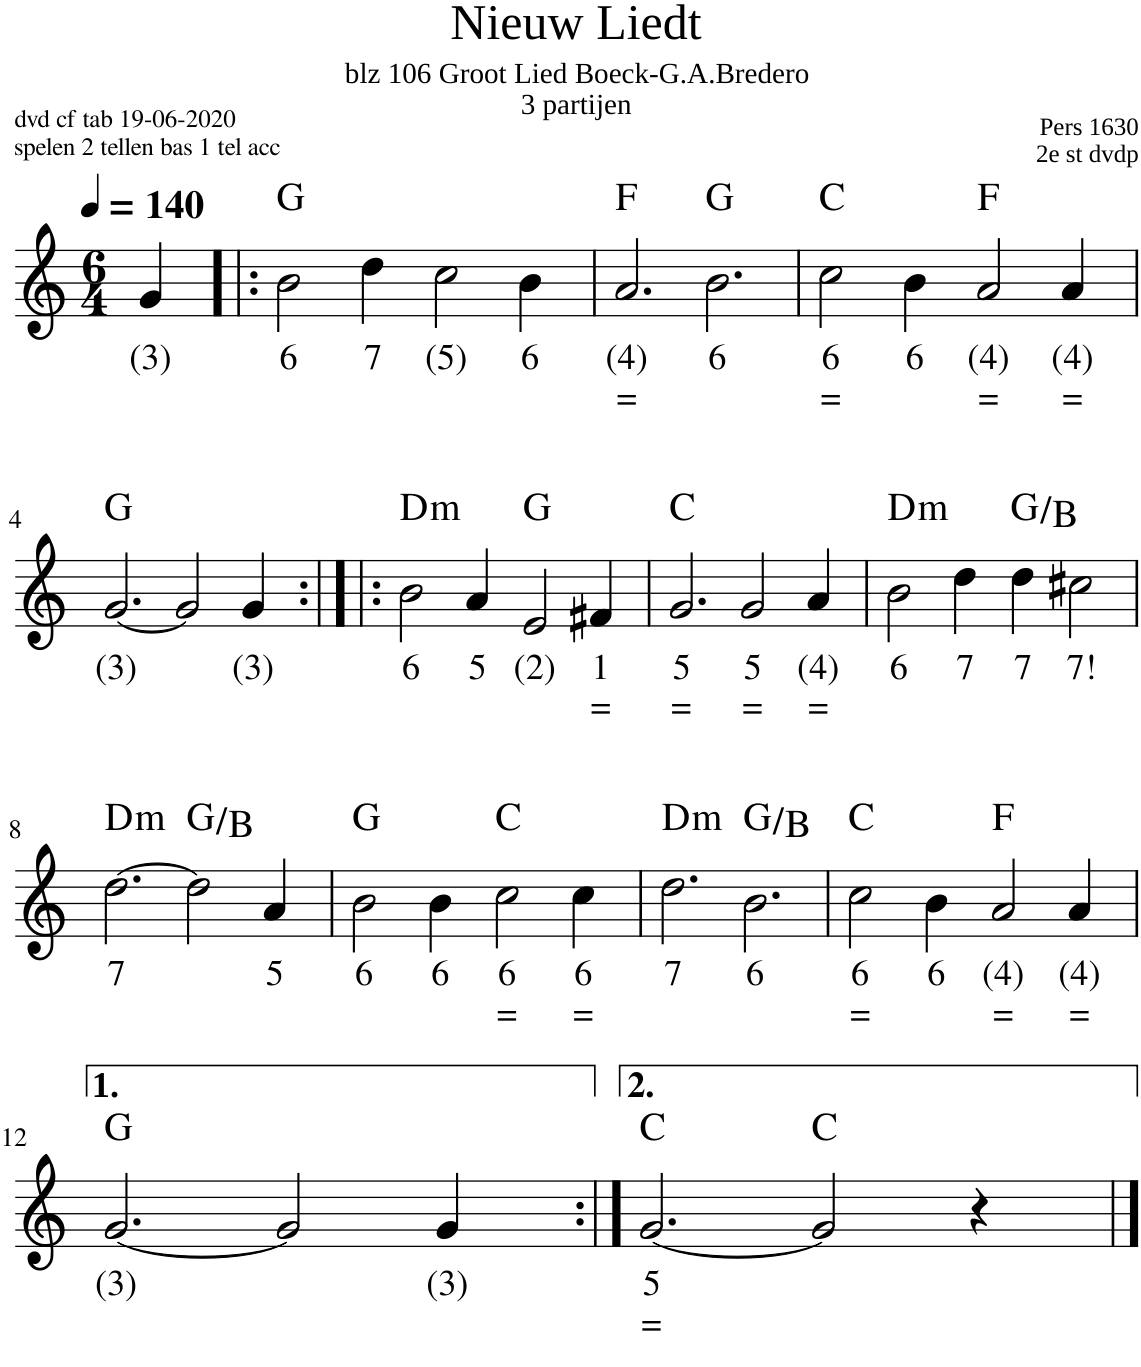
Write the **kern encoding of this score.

**kern	**text	**text	**kern	**kern	**text	**text	**harte
*part3	*part3	*part3	*part2	*part1	*part1	*part1	*part1
*staff3	*staff3	*staff3	*staff2	*staff1	*staff1	*staff1	*
*I"Voice	*	*	*I"Voice	*I"Voice	*	*	*
*stria5	*	*	*stria5	*	*	*	*
*clefG2	*	*	*clefG2	*clefG2	*	*	*
*k[]	*	*	*k[]	*k[]	*	*	*
*M6/4	*	*	*M6/4	*M6/4	*	*	*
*MM140	*	*	*MM140	*MM140	*	*	*
=	=	=	=	=	=	=	=
!	!	!	!	!	!LO:LY:b	!	!
1.r	.	.	1.r	4g/	(3)	.	.
.	.	.	.	1ryy	.	.	.
.	.	.	.	4ryy	.	.	.
=1!|:	=1!|:	=1!|:	=1!|:	=1!|:	=1!|:	=1!|:	=1!|:
!	!	!	!	!	!LO:LY:b	!	!
4d	3	.	2G	2b\	6	.	G:maj
4g	(3)	.	.	.	.	.	.
!	!	!	!	!	!LO:LY:b	!	!
4b	6	.	4B 4d 4g	4dd\	7	.	.
!	!	!	!	!	!LO:LY:b	!	!
4cc	(5)	.	2G	2cc\	(5)	.	.
4b	6	.	.	.	.	.	.
!	!	!	!	!	!LO:LY:b	!	!
4g	(3)	.	4B 4d 4g	4b\	6	.	.
=2	=2	=2	=2	=2	=2	=2	=2
!	!	!	!	!	!LO:LY:b	!LO:LY:b	!
2f	(3)	=	2F	2.a/	(4)	=	F:maj
4cc	6	=	4A 4c 4f	.	.	.	.
!	!	!	!	!	!LO:LY:b	!	!
2.dd	7	.	2G	2.b\	6	.	G:maj
.	.	.	4B 4d 4f	.	.	.	.
=3	=3	=3	=3	=3	=3	=3	=3
!	!	!	!	!	!LO:LY:b	!LO:LY:b	!
4ee	7	=	2c	2cc\	6	=	C:maj
4cc	6	=	.	.	.	.	.
!	!	!	!	!	!LO:LY:b	!	!
4g	5	=	4e 4g 4cc	4b\	6	.	.
!	!	!	!	!	!LO:LY:b	!LO:LY:b	!
4f	(3)	=	2F	2a/	(4)	=	F:maj
4a	(4)	=	.	.	.	.	.
!	!	!	!	!	!LO:LY:b	!LO:LY:b	!
4cc	6	=	4A 4c 4f	4a/	(4)	=	.
!!LO:LB:g=z
=4	=4	=4	=4	=4	=4	=4	=4
!	!	!	!	!	!LO:LY:b	!	!
2dd	7	.	2G	[2.g/	(3)	.	G:maj
4dd	7	.	4B 4d 4g	.	.	.	.
2.b	6	.	2G	2g/]	.	.	.
!	!	!	!	!	!LO:LY:b	!	!
.	.	.	4B 4d 4g	4g/	(3)	.	.
=5:|!|:	=5:|!|:	=5:|!|:	=5:|!|:	=5:|!|:	=5:|!|:	=5:|!|:	=5:|!|:
!	!	!	!	!	!LO:LY:b	!	!LO:H:kt=m
2f	4	.	2d	2b\	6	.	D:min
!	!	!	!	!	!LO:LY:b	!	!
4f	4	.	4f 4a 4dd	4a/	5	.	.
!	!	!	!	!	!LO:LY:b	!	!
2d	3	.	2G	2e/	(2)	.	G:maj
!	!	!	!	!	!LO:LY:b	!LO:LY:b	!
4d	3	.	4B 4d 4f#X	4f#X/	1	=	.
=6	=6	=6	=6	=6	=6	=6	=6
!	!	!	!	!	!LO:LY:b	!LO:LY:b	!
4.e	4	=	2c	2.g/	5	=	C:maj
8g	5	=	.	.	.	.	.
4e	4	=	4e 4g 4cc	.	.	.	.
!	!	!	!	!	!LO:LY:b	!LO:LY:b	!
4g	5	=	2c	2g/	5	=	.
4e	4	=	.	.	.	.	.
!	!	!	!	!	!LO:LY:b	!LO:LY:b	!
4c	3	=	4e 4g 4cc	4a/	(4)	=	.
=7	=7	=7	=7	=7	=7	=7	=7
!	!	!	!	!	!LO:LY:b	!	!LO:H:kt=m
2f	4	.	2d	2b\	6	.	D:min
!	!	!	!	!	!LO:LY:b	!	!
4a	5	.	4f 4a 4dd	4dd\	7	.	.
!	!	!	!	!	!LO:LY:b	!	!
2g	(3)	.	2B	4dd\	7	.	G:maj/3
!	!	!	!	!	!LO:LY:b	!	!
.	.	.	.	2cc#X\	7!	.	.
4d	3	.	4B 4d 4g	.	.	.	.
!!LO:LB:g=z
=8	=8	=8	=8	=8	=8	=8	=8
!	!	!	!	!	!LO:LY:b	!	!LO:H:kt=m
2a	5	.	2d	[2.dd\	7	.	D:min
4f	4	.	4f 4a 4dd	.	.	.	.
2d	3	.	2B	2dd\]	.	.	G:maj/3
!	!	!	!	!	!LO:LY:b	!	!
4d	3	.	4B 4d 4g	4a/	5	.	.
=9	=9	=9	=9	=9	=9	=9	=9
!	!	!	!	!	!LO:LY:b	!	!
4.d	3	.	2G	2b\	6	.	G:maj
8g	(3)	.	.	.	.	.	.
!	!	!	!	!	!LO:LY:b	!	!
4b	6	.	4B 4d 4g	4b\	6	.	.
!	!	!	!	!	!LO:LY:b	!LO:LY:b	!
4cc	6	=	2c	2cc\	6	=	C:maj
4g	5	=	.	.	.	.	.
!	!	!	!	!	!LO:LY:b	!LO:LY:b	!
4e	4	=	4e 4g 4cc	4cc\	6	=	.
=10	=10	=10	=10	=10	=10	=10	=10
!	!	!	!	!	!LO:LY:b	!	!LO:H:kt=m
2g	(3)	.	2d	2.dd\	7	.	D:min
4f	4	.	4f 4a 4dd	.	.	.	.
!	!	!	!	!	!LO:LY:b	!	!
2d	3	.	2B	2.b\	6	.	G:maj/3
4d	3	.	4B 4d 4g	.	.	.	.
=11	=11	=11	=11	=11	=11	=11	=11
!	!	!	!	!	!LO:LY:b	!LO:LY:b	!
4.e	4	=	2c	2cc\	6	=	C:maj
8g	5	=	.	.	.	.	.
!	!	!	!	!	!LO:LY:b	!	!
4cc	6	=	4e 4g 4cc	4b\	6	.	.
!	!	!	!	!	!LO:LY:b	!LO:LY:b	!
4f	(3)	=	2F	2a/	(4)	=	F:maj
4a	(4)	=	.	.	.	.	.
!	!	!	!	!	!LO:LY:b	!LO:LY:b	!
4cc	6	=	4A 4c 4f	4a/	(4)	=	.
!!LO:LB:g=z
=12	=12	=12	=12	=12	=12	=12	=12
!	!	!	!	!	!LO:LY:b	!	!
2dd	7	.	2G	[2.g/	(3)	.	G:maj
4dd	7	.	4B 4d 4g	.	.	.	.
2.b	6	.	2G	2g/]	.	.	.
!	!	!	!	!	!LO:LY:b	!	!
.	.	.	4B 4d 4g	4g/	(3)	.	.
=13:|!	=13:|!	=13:|!	=13:|!	=13:|!	=13:|!	=13:|!	=13:|!
!	!	!	!	!	!LO:LY:b	!LO:LY:b	!
2g	5	=	2G	[2.g/	5	=	C:maj
4d	3	.	4B 4d 4g	.	.	.	.
2.c	3	=	2.c	2g/]	.	.	C:maj
.	.	.	.	4r	.	.	.
==	==	==	==	==	==	==	==
*-	*-	*-	*-	*-	*-	*-	*-
